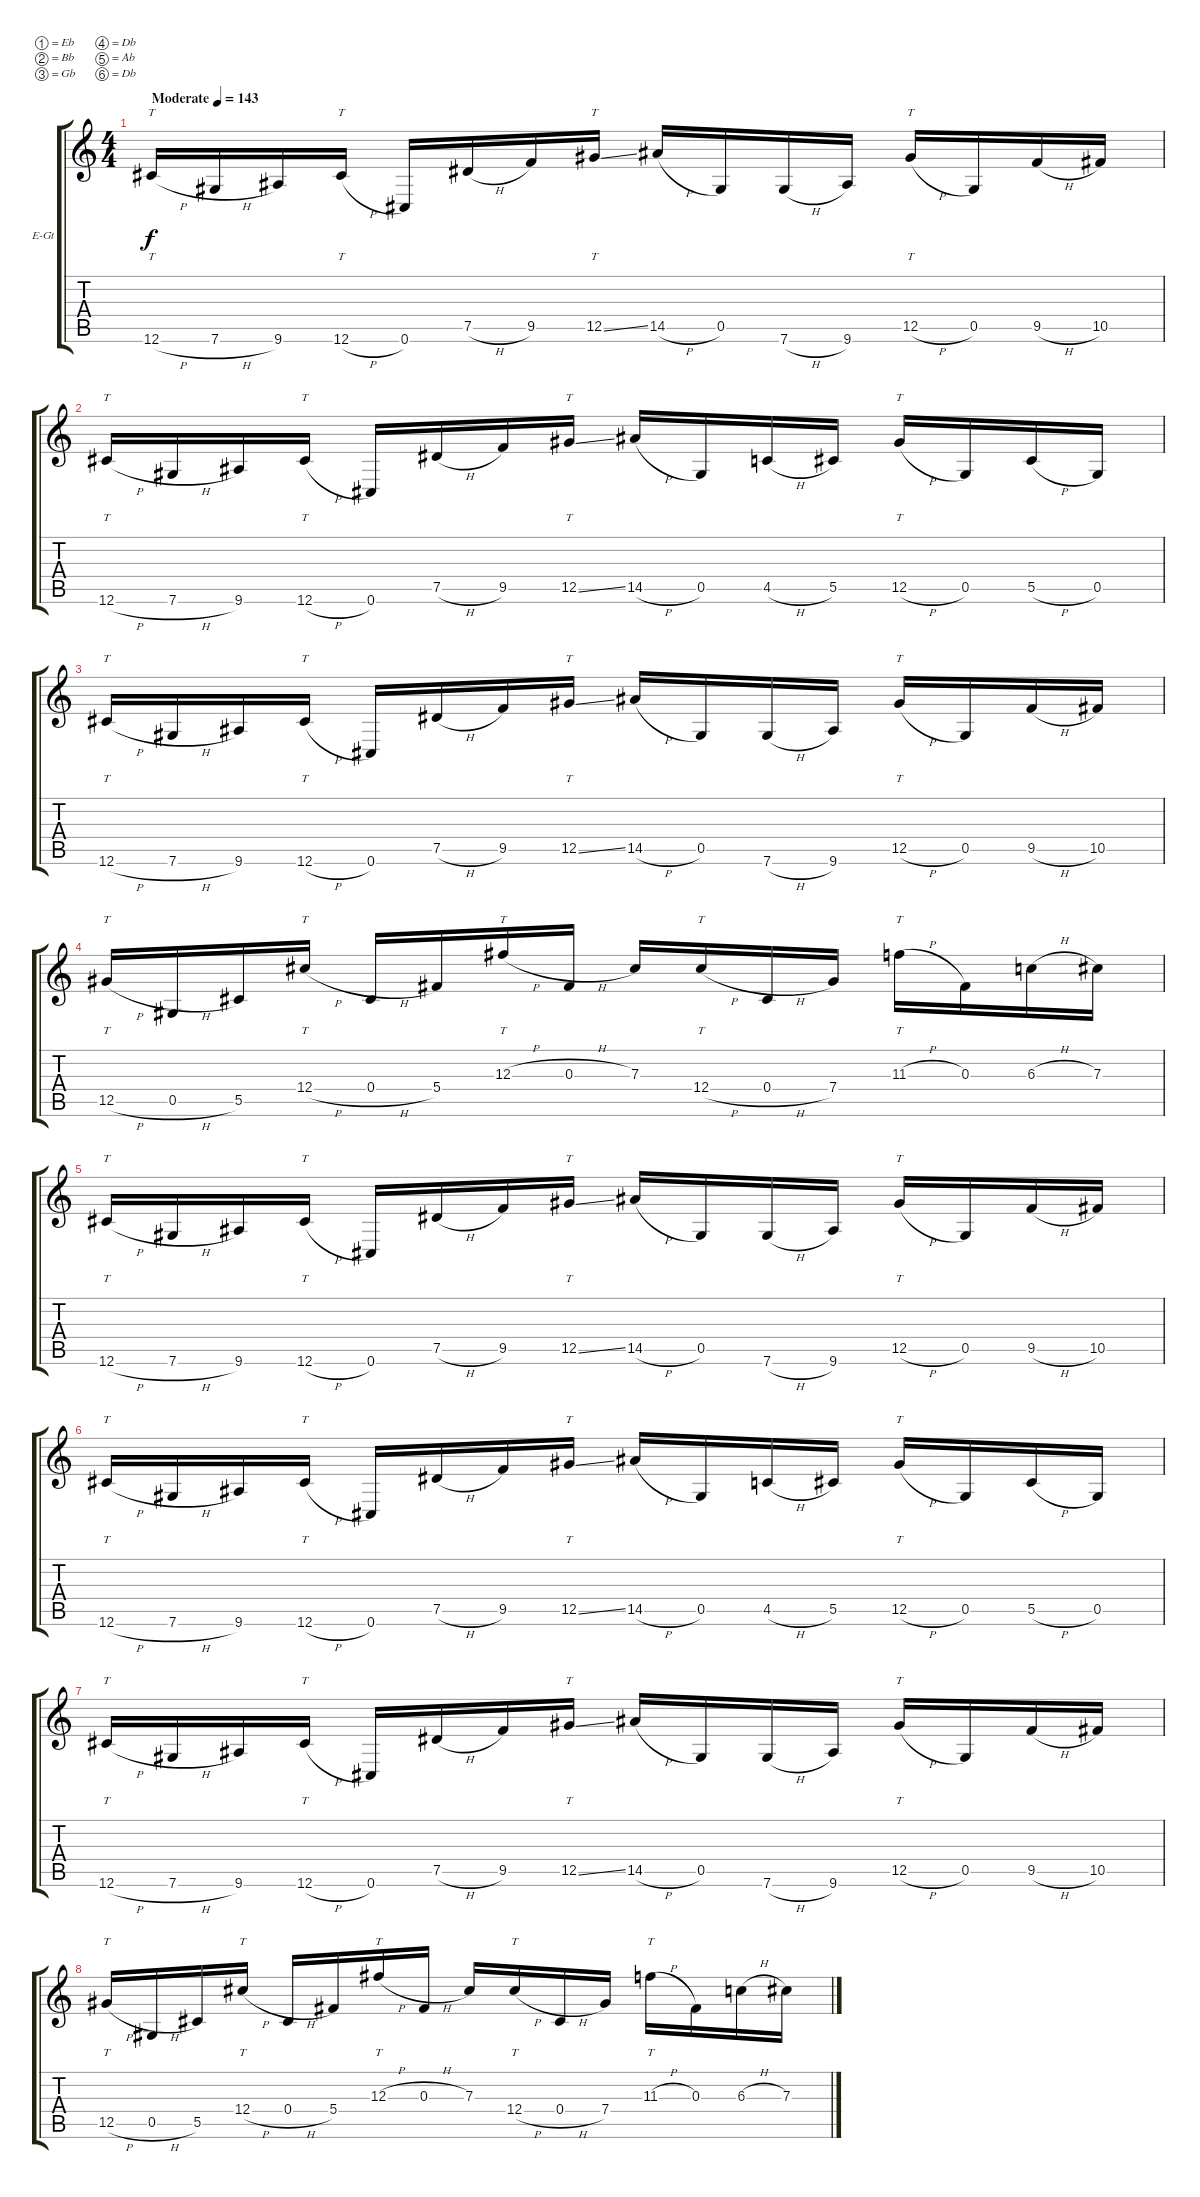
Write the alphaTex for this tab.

\bracketExtendMode groupsimilarinstruments
\firstSystemTrackNameOrientation horizontal
\otherSystemsTrackNameOrientation horizontal
\track ("Luke" "E-Gt") {instrument distortionguitar}
\staff {score tabs}
\tuning (Eb4 Bb3 Gb3 Db3 Ab2 Db2)
\ts (4 4)
\beaming (8 2 2 2 2)
\tempo (143 "Moderate")
\clef g2
\ks c
12.6{h}.16{tt dy f instrument distortionguitar} 7.6{h}.16 9.6.16 12.6{h}.16{tt} 0.6.16 7.5{h}.16 9.5.16 12.5{ss}.16{tt} 14.5{h}.16 0.5.16 7.6{h}.16 9.6.16 12.5{h}.16{tt} 0.5.16 9.5{h}.16 10.5.16 |
12.6{h}.16{tt} 7.6{h}.16 9.6.16 12.6{h}.16{tt} 0.6.16 7.5{h}.16 9.5.16 12.5{ss}.16{tt} 14.5{h}.16 0.5.16 4.5{h}.16 5.5.16 12.5{h}.16{tt} 0.5.16 5.5{h}.16 0.5.16 |
12.6{h}.16{tt} 7.6{h}.16 9.6.16 12.6{h}.16{tt} 0.6.16 7.5{h}.16 9.5.16 12.5{ss}.16{tt} 14.5{h}.16 0.5.16 7.6{h}.16 9.6.16 12.5{h}.16{tt} 0.5.16 9.5{h}.16 10.5.16 |
12.5{h}.16{tt} 0.5{h}.16 5.5.16 12.4{h}.16{tt} 0.4{h}.16 5.4.16 12.3{h}.16{tt} 0.3{h}.16 7.3.16 12.4{h}.16{tt} 0.4{h}.16 7.4.16 11.3{h}.16{tt} 0.3.16 6.3{h}.16 7.3.16 |
12.6{h}.16{tt} 7.6{h}.16 9.6.16 12.6{h}.16{tt} 0.6.16 7.5{h}.16 9.5.16 12.5{ss}.16{tt} 14.5{h}.16 0.5.16 7.6{h}.16 9.6.16 12.5{h}.16{tt} 0.5.16 9.5{h}.16 10.5.16 |
12.6{h}.16{tt} 7.6{h}.16 9.6.16 12.6{h}.16{tt} 0.6.16 7.5{h}.16 9.5.16 12.5{ss}.16{tt} 14.5{h}.16 0.5.16 4.5{h}.16 5.5.16 12.5{h}.16{tt} 0.5.16 5.5{h}.16 0.5.16 |
12.6{h}.16{tt} 7.6{h}.16 9.6.16 12.6{h}.16{tt} 0.6.16 7.5{h}.16 9.5.16 12.5{ss}.16{tt} 14.5{h}.16 0.5.16 7.6{h}.16 9.6.16 12.5{h}.16{tt} 0.5.16 9.5{h}.16 10.5.16 |
12.5{h}.16{tt} 0.5{h}.16 5.5.16 12.4{h}.16{tt} 0.4{h}.16 5.4.16 12.3{h}.16{tt} 0.3{h}.16 7.3.16 12.4{h}.16{tt} 0.4{h}.16 7.4.16 11.3{h}.16{tt} 0.3.16 6.3{h}.16 7.3.16
